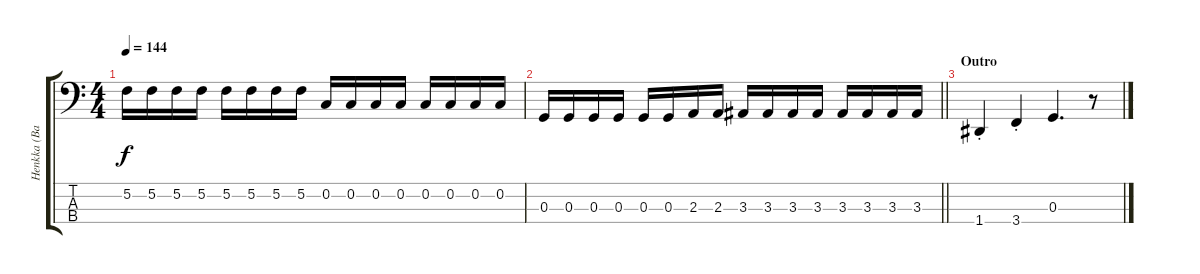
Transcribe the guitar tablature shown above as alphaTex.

\track ("Henkka (Bass)" "Henkka (Ba") {instrument electricbasspick}
\staff {score tabs}
\tuning (F2 C2 G1 D1) {hide}
\ts (4 4)
\tempo 144
\clef f4
\ks c
5.2.16{dy f} 5.2.16 5.2.16 5.2.16 5.2.16 5.2.16 5.2.16 5.2.16 0.2.16 0.2.16 0.2.16 0.2.16 0.2.16 0.2.16 0.2.16 0.2.16 |
\barLineRight lightlight
0.3.16 0.3.16 0.3.16 0.3.16 0.3.16 0.3.16 2.3.16 2.3.16 3.3.16 3.3.16 3.3.16 3.3.16 3.3.16 3.3.16 3.3.16 3.3.16 |
\section ("" "Outro")
1.4{st}.4 3.4{st}.4 0.3.4{d} r.8
